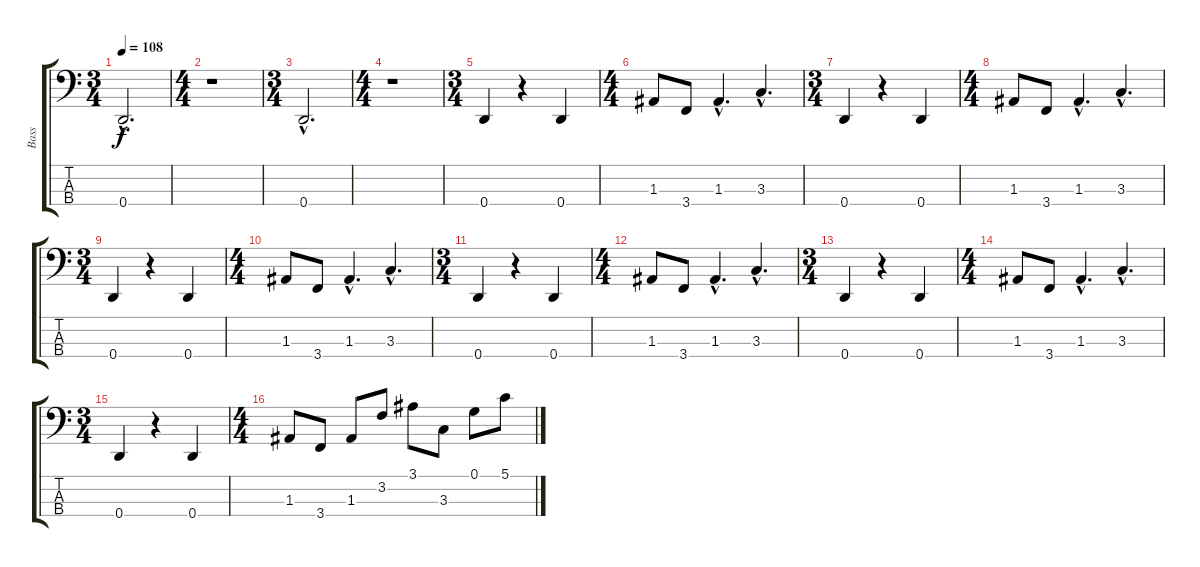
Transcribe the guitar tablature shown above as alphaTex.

\track ("Bass" "Bass") {instrument fretlessbass}
\staff {score tabs}
\tuning (G2 D2 A1 D1) {hide}
\ts (3 4)
\tempo 108
\clef f4
\ks c
0.4{hac}.2{d dy f instrument fretlessbass} |
\ts (4 4)
r.1 |
\ts (3 4)
0.4{hac}.2{d} |
\ts (4 4)
r.1 |
\ts (3 4)
0.4.4 r.4 0.4.4 |
\ts (4 4)
1.3.8 3.4.8 1.3{hac}.4{d} 3.3{hac}.4{d} |
\ts (3 4)
0.4.4 r.4 0.4.4 |
\ts (4 4)
1.3.8 3.4.8 1.3{hac}.4{d} 3.3{hac}.4{d} |
\ts (3 4)
0.4.4 r.4 0.4.4 |
\ts (4 4)
1.3.8 3.4.8 1.3{hac}.4{d} 3.3{hac}.4{d} |
\ts (3 4)
0.4.4 r.4 0.4.4 |
\ts (4 4)
1.3.8 3.4.8 1.3{hac}.4{d} 3.3{hac}.4{d} |
\ts (3 4)
0.4.4 r.4 0.4.4 |
\ts (4 4)
1.3.8 3.4.8 1.3{hac}.4{d} 3.3{hac}.4{d} |
\ts (3 4)
0.4.4 r.4 0.4.4 |
\ts (4 4)
1.3.8 3.4.8 1.3.8 3.2.8 3.1.8 3.3.8 0.1.8 5.1.8
